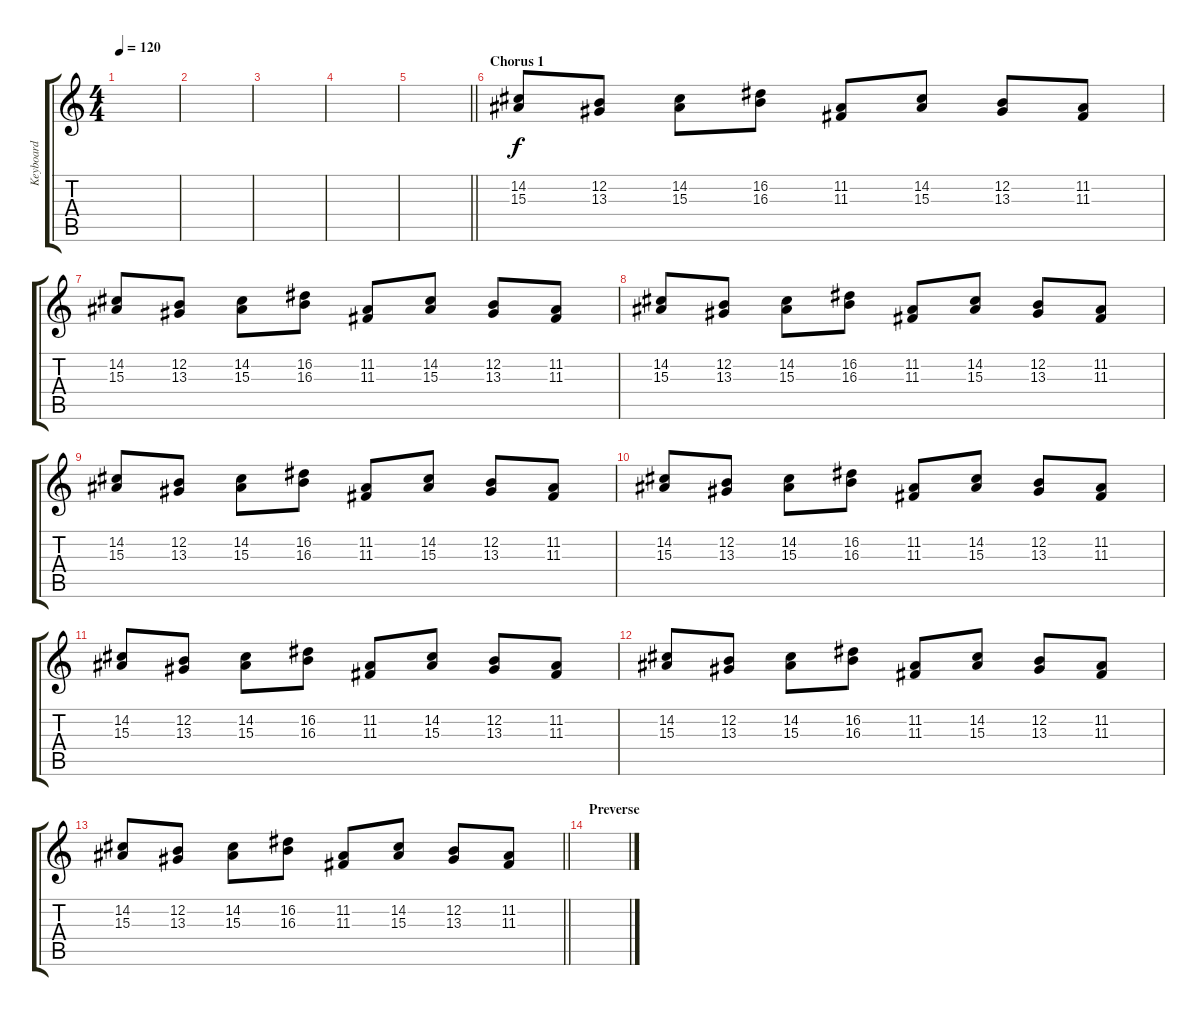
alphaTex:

\track ("Keyboard" "Keyboard") {instrument ocarina}
\staff {score tabs}
\tuning (E4 B3 G3 D3 A2 E2) {hide}
\ts (4 4)
\tempo 120
\clef g2
\ks c
|
|
|
|
\barLineRight lightlight
|
\section ("" "Chorus 1")
(14.2 15.3).8{volume 10} (12.2 13.3).8 (14.2 15.3).8 (16.2 16.3).8 (11.2 11.3).8 (14.2 15.3).8 (12.2 13.3).8 (11.2 11.3).8 |
(14.2 15.3).8 (12.2 13.3).8 (14.2 15.3).8 (16.2 16.3).8 (11.2 11.3).8 (14.2 15.3).8 (12.2 13.3).8 (11.2 11.3).8 |
(14.2 15.3).8 (12.2 13.3).8 (14.2 15.3).8 (16.2 16.3).8 (11.2 11.3).8 (14.2 15.3).8 (12.2 13.3).8 (11.2 11.3).8 |
(14.2 15.3).8 (12.2 13.3).8 (14.2 15.3).8 (16.2 16.3).8 (11.2 11.3).8 (14.2 15.3).8 (12.2 13.3).8 (11.2 11.3).8 |
(14.2 15.3).8{volume 10} (12.2 13.3).8 (14.2 15.3).8 (16.2 16.3).8 (11.2 11.3).8 (14.2 15.3).8 (12.2 13.3).8 (11.2 11.3).8 |
(14.2 15.3).8 (12.2 13.3).8 (14.2 15.3).8 (16.2 16.3).8 (11.2 11.3).8 (14.2 15.3).8 (12.2 13.3).8 (11.2 11.3).8 |
(14.2 15.3).8 (12.2 13.3).8 (14.2 15.3).8 (16.2 16.3).8 (11.2 11.3).8 (14.2 15.3).8 (12.2 13.3).8 (11.2 11.3).8 |
\barLineRight lightlight
(14.2 15.3).8 (12.2 13.3).8 (14.2 15.3).8 (16.2 16.3).8 (11.2 11.3).8 (14.2 15.3).8 (12.2 13.3).8 (11.2 11.3).8 |
\section ("" "Preverse")
